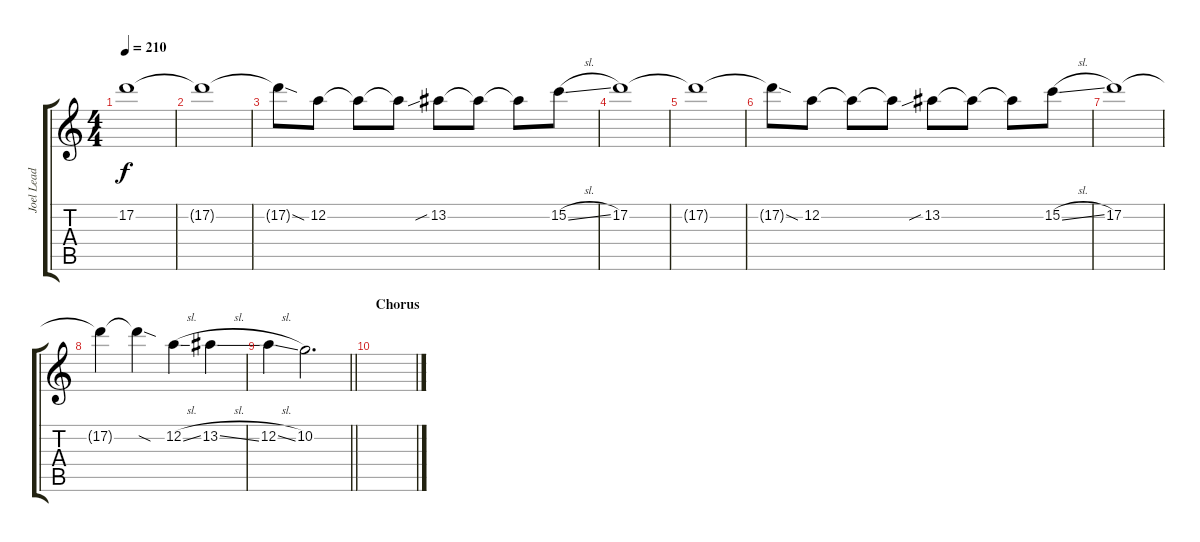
\track ("Joel Lead" "Joel Lead") {instrument distortionguitar}
\staff {score tabs}
\tuning (D4 A3 F3 C3 G2 C2) {hide}
\ts (4 4)
\tempo 210
\clef g2
\ks c
17.2.1{dy f} |
17.2{t}.1 |
17.2{sod t}.8 12.2.8 12.2{t}.8 12.2{t}.8 13.2{sib}.8 13.2{t}.8 13.2{t}.8 15.2{sl}.8 |
17.2.1 |
17.2{t}.1 |
17.2{sod t}.8 12.2.8 12.2{t}.8 12.2{t}.8 13.2{sib}.8 13.2{t}.8 13.2{t}.8 15.2{sl}.8 |
17.2.1 |
17.2{t}.4 17.2{sod t}.4 12.2{sl}.4 13.2{sl}.4 |
\barLineRight lightlight
12.2{sl}.4 10.2.2{d} |
\section ("" "Chorus")
